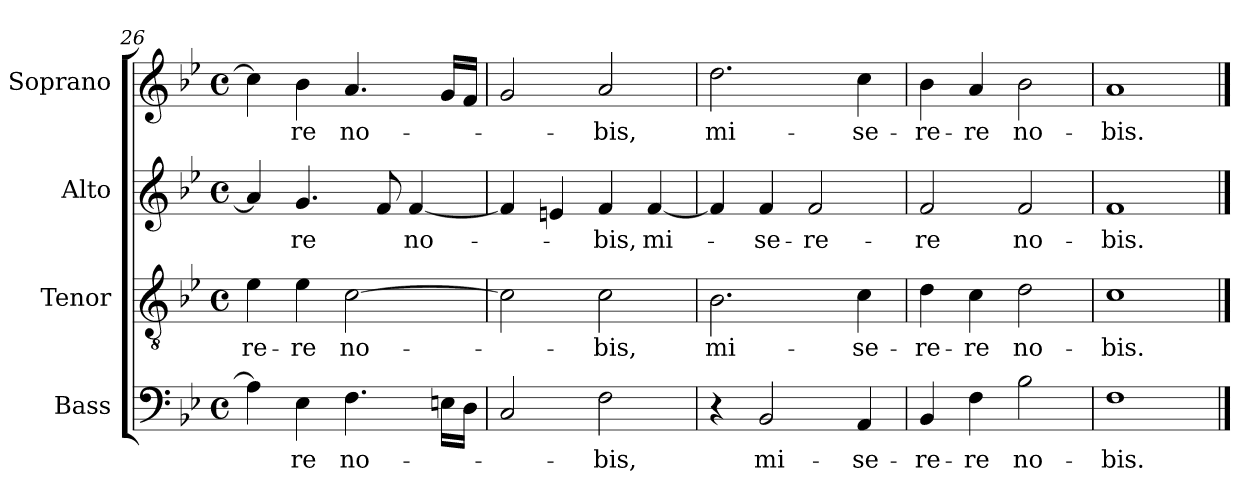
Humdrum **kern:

**kern	**text	**kern	**text	**kern	**text	**kern	**text
*part4	*part4	*part3	*part3	*part2	*part2	*part1	*part1
*staff4	*staff4	*staff3	*staff3	*staff2	*staff2	*staff1	*staff1
*I"Bass	*	*I"Tenor	*	*I"Alto	*	*I"Soprano	*
*I'B.	*	*I'T.	*	*I'A.	*	*I'S.	*
!!LO:LB:g=z
*clefF4	*	*clefGv2	*	*clefG2	*	*clefG2	*
*	*	*ITrd7c12	*	*	*	*	*
*k[b-e-]	*	*k[b-e-]	*	*k[b-e-]	*	*k[b-e-]	*
*B-:	*	*B-:	*	*B-:	*	*B-:	*
*M4/4	*	*M4/4	*	*M4/4	*	*M4/4	*
*met(c)	*	*met(c)	*	*met(c)	*	*met(c)	*
=26	=26	=26	=26	=26	=26	=26	=26
!	!	!	!LO:LY:b:color=#000000	!	!	!	!
4A-i\]	.	4E-i\	-re-	4a-i/]	.	4cci\]	.
!	!LO:LY:b:color=#000000	!	!	!	!	!	!
!	!	!	!LO:LY:b:color=#000000	!	!	!	!
!	!	!	!	!	!LO:LY:b:color=#000000	!	!
!	!	!	!	!	!	!	!LO:LY:b:color=#000000
4E-i\	-re	4E-i\	-re	4.gi/	-re	4b-i\	-re
!	!LO:LY:b:color=#000000	!	!	!	!	!	!
!	!	!	!LO:LY:b:color=#000000	!	!	!	!
!	!	!	!	!	!	!	!LO:LY:b:color=#000000
4.Fi\	no-	[>2Ci\	no-	.	.	4.ai/	no-
.	.	.	.	8fi/	.	.	.
!	!	!	!	!	!LO:LY:b:color=#000000	!	!
.	.	.	.	[<4fi/	no-	.	.
16Eni\LL	.	.	.	.	.	16gi/LL	.
16Di\JJ	.	.	.	.	.	16fi/JJ	.
=27	=27	=27	=27	=27	=27	=27	=27
2Ci/	.	2Ci\]	.	4fi/]	.	2gi/	.
.	.	.	.	4eni/	.	.	.
!	!LO:LY:b:color=#000000	!	!	!	!	!	!
!	!	!	!LO:LY:b:color=#000000	!	!	!	!
!	!	!	!	!	!LO:LY:b:color=#000000	!	!
!	!	!	!	!	!	!	!LO:LY:b:color=#000000
2Fi\	-bis,	2Ci\	-bis,	4fi/	-bis,	2ai/	-bis,
!	!	!	!	!	!LO:LY:b:color=#000000	!	!
.	.	.	.	[<4fi/	mi-	.	.
=28	=28	=28	=28	=28	=28	=28	=28
!	!	!	!LO:LY:b:color=#000000	!	!	!	!
!	!	!	!	!	!	!	!LO:LY:b:color=#000000
4r	.	2.BB-i\	mi-	4fi/]	.	2.ddi\	mi-
!	!LO:LY:b:color=#000000	!	!	!	!	!	!
!	!	!	!	!	!LO:LY:b:color=#000000	!	!
2BB-i/	mi-	.	.	4fi/	-se-	.	.
!	!	!	!	!	!LO:LY:b:color=#000000	!	!
.	.	.	.	2fi/	-re-	.	.
!	!LO:LY:b:color=#000000	!	!	!	!	!	!
!	!	!	!LO:LY:b:color=#000000	!	!	!	!
!	!	!	!	!	!	!	!LO:LY:b:color=#000000
4AAi/	-se-	4Ci\	-se-	.	.	4cci\	-se-
=29	=29	=29	=29	=29	=29	=29	=29
!	!LO:LY:b:color=#000000	!	!	!	!	!	!
!	!	!	!LO:LY:b:color=#000000	!	!	!	!
!	!	!	!	!	!LO:LY:b:color=#000000	!	!
!	!	!	!	!	!	!	!LO:LY:b:color=#000000
4BB-i/	-re-	4Di\	-re-	2fi/	-re	4b-i\	-re-
!	!LO:LY:b:color=#000000	!	!	!	!	!	!
!	!	!	!LO:LY:b:color=#000000	!	!	!	!
!	!	!	!	!	!	!	!LO:LY:b:color=#000000
4Fi\	-re	4Ci\	-re	.	.	4ai/	-re
!	!LO:LY:b:color=#000000	!	!	!	!	!	!
!	!	!	!LO:LY:b:color=#000000	!	!	!	!
!	!	!	!	!	!LO:LY:b:color=#000000	!	!
!	!	!	!	!	!	!	!LO:LY:b:color=#000000
2B-i\	no-	2Di\	no-	2fi/	no-	2b-i\	no-
=30	=30	=30	=30	=30	=30	=30	=30
!	!LO:LY:b:color=#000000	!	!	!	!	!	!
!	!	!	!LO:LY:b:color=#000000	!	!	!	!
!	!	!	!	!	!LO:LY:b:color=#000000	!	!
!	!	!	!	!	!	!	!LO:LY:b:color=#000000
1Fi	-bis.	1Ci	-bis.	1fi	-bis.	1ai	-bis.
==	==	==	==	==	==	==	==
*-	*-	*-	*-	*-	*-	*-	*-
